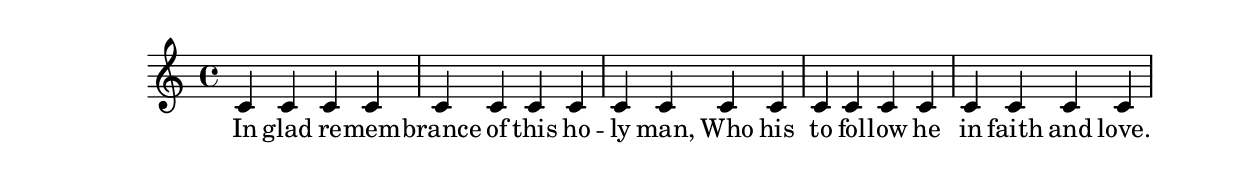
\version "2.22.0"

gender = #'male

%%% All this will be included from a seperate file in actual use

gender_unchosen = #(define-music-function (text) (string?)
                      #{ \lyricmode { \markup \italic #text } #})

gender_chosen = #(define-music-function (text) (string?)
                    #{ \lyricmode { #text } #})

format_selector = \gender_unchosen \etc

female_words = #'(("man/men" . "woman")
                  ("his/her" . "her")
                  ("he/she" . "she"))

male_words = #'(("man/men" . "man")
                ("his/her" . "his")
                ("he/she" . "he"))

neutral_words = #'()

gender_words = neutral

select_gender = #(define-scheme-function (choice) (symbol?)
                    (case choice
                       ((male) (set! format_selector gender_chosen) (set! gender_words male_words))
                       ((female) (set! format_selector gender_chosen) (set! gender_words female_words))
                       (else (set! format_selector gender_unchosen) (set! gender_words neutral_words))))

\select_gender \gender

\paper { #(add-text-replacements! gender_words) }

%%% End of included file

music = { c' c' c' c' c' c' c' c' c' c'
}

verseI = \lyricmode {
    In glad re -- mem -- brance of this ho -- ly \format_selector man/men,
    Who \format_selector his/her to fol -- low \format_selector he/she in faith and love.
}

\new Staff
<<
    \new Voice = "mel" { \music \music }
    \new Lyrics \lyricsto "mel" { \verseI }
>>
